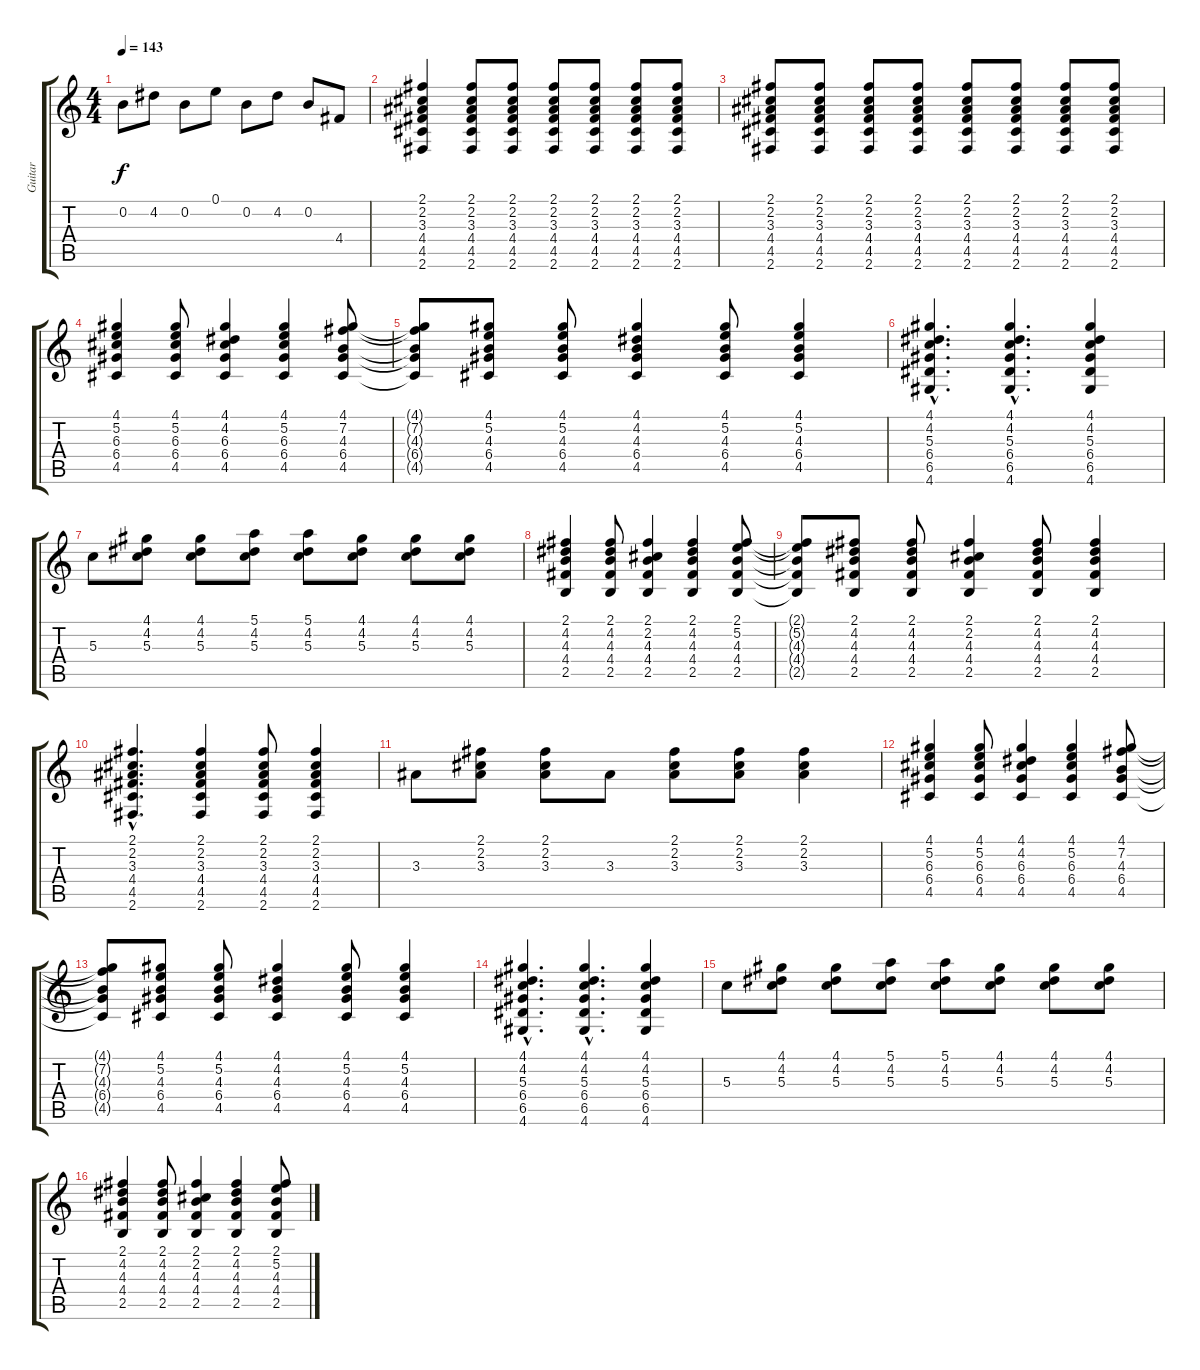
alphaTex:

\track ("Guitar" "Guitar") {instrument distortionguitar}
\staff {score tabs}
\tuning (E4 B3 G3 D3 A2 E2) {hide}
\ts (4 4)
\tempo 143
\clef g2
\ks c
0.2.8{dy f} 4.2.8 0.2.8 0.1.8 0.2.8 4.2.8 0.2.8 4.4.8 |
(2.1 2.2 3.3 4.4 4.5 2.6).4{instrument distortionguitar} (2.1 2.2 3.3 4.4 4.5 2.6).8 (2.1 2.2 3.3 4.4 4.5 2.6).8 (2.1 2.2 3.3 4.4 4.5 2.6).8 (2.1 2.2 3.3 4.4 4.5 2.6).8 (2.1 2.2 3.3 4.4 4.5 2.6).8 (2.1 2.2 3.3 4.4 4.5 2.6).8 |
(2.1 2.2 3.3 4.4 4.5 2.6).8 (2.1 2.2 3.3 4.4 4.5 2.6).8 (2.1 2.2 3.3 4.4 4.5 2.6).8 (2.1 2.2 3.3 4.4 4.5 2.6).8 (2.1 2.2 3.3 4.4 4.5 2.6).8 (2.1 2.2 3.3 4.4 4.5 2.6).8 (2.1 2.2 3.3 4.4 4.5 2.6).8 (2.1 2.2 3.3 4.4 4.5 2.6).8 |
(4.1 5.2 6.3 6.4 4.5).4 (4.1 5.2 6.3 6.4 4.5).8 (4.1 4.2 6.3 6.4 4.5).4 (4.1 5.2 6.3 6.4 4.5).4 (4.1 7.2 4.3 6.4 4.5).8 |
(4.1{t} 7.2{t} 4.3{t} 6.4{t} 4.5{t}).8 (4.1 5.2 4.3 6.4 4.5).8 (4.1 5.2 4.3 6.4 4.5).8 (4.1 4.2 4.3 6.4 4.5).4 (4.1 5.2 4.3 6.4 4.5).8 (4.1 5.2 4.3 6.4 4.5).4 |
(4.1{hac} 4.2{hac} 5.3{hac} 6.4{hac} 6.5{hac} 4.6{hac}).4{d} (4.1{hac} 4.2{hac} 5.3{hac} 6.4{hac} 6.5{hac} 4.6{hac}).4{d} (4.1 4.2 5.3 6.4 6.5 4.6).4 |
5.3.8 (4.1 4.2 5.3).8 (4.1 4.2 5.3).8 (5.1 4.2 5.3).8 (5.1 4.2 5.3).8 (4.1 4.2 5.3).8 (4.1 4.2 5.3).8 (4.1 4.2 5.3).8 |
(2.1 4.2 4.3 4.4 2.5).4 (2.1 4.2 4.3 4.4 2.5).8 (2.1 2.2 4.3 4.4 2.5).4 (2.1 4.2 4.3 4.4 2.5).4 (2.1 5.2 4.3 4.4 2.5).8 |
(2.1{t} 5.2{t} 4.3{t} 4.4{t} 2.5{t}).8 (2.1 4.2 4.3 4.4 2.5).8 (2.1 4.2 4.3 4.4 2.5).8 (2.1 2.2 4.3 4.4 2.5).4 (2.1 4.2 4.3 4.4 2.5).8 (2.1 4.2 4.3 4.4 2.5).4 |
(2.1{hac} 2.2{hac} 3.3{hac} 4.4{hac} 4.5{hac} 2.6{hac}).4{d} (2.1 2.2 3.3 4.4 4.5 2.6).4 (2.1 2.2 3.3 4.4 4.5 2.6).8 (2.1 2.2 3.3 4.4 4.5 2.6).4 |
3.3.8 (2.1 2.2 3.3).8 (2.1 2.2 3.3).8 3.3.8 (2.1 2.2 3.3).8 (2.1 2.2 3.3).8 (2.1 2.2 3.3).4 |
(4.1 5.2 6.3 6.4 4.5).4 (4.1 5.2 6.3 6.4 4.5).8 (4.1 4.2 6.3 6.4 4.5).4 (4.1 5.2 6.3 6.4 4.5).4 (4.1 7.2 4.3 6.4 4.5).8 |
(4.1{t} 7.2{t} 4.3{t} 6.4{t} 4.5{t}).8 (4.1 5.2 4.3 6.4 4.5).8 (4.1 5.2 4.3 6.4 4.5).8 (4.1 4.2 4.3 6.4 4.5).4 (4.1 5.2 4.3 6.4 4.5).8 (4.1 5.2 4.3 6.4 4.5).4 |
(4.1{hac} 4.2{hac} 5.3{hac} 6.4{hac} 6.5{hac} 4.6{hac}).4{d} (4.1{hac} 4.2{hac} 5.3{hac} 6.4{hac} 6.5{hac} 4.6{hac}).4{d} (4.1 4.2 5.3 6.4 6.5 4.6).4 |
5.3.8 (4.1 4.2 5.3).8 (4.1 4.2 5.3).8 (5.1 4.2 5.3).8 (5.1 4.2 5.3).8 (4.1 4.2 5.3).8 (4.1 4.2 5.3).8 (4.1 4.2 5.3).8 |
(2.1 4.2 4.3 4.4 2.5).4 (2.1 4.2 4.3 4.4 2.5).8 (2.1 2.2 4.3 4.4 2.5).4 (2.1 4.2 4.3 4.4 2.5).4 (2.1 5.2 4.3 4.4 2.5).8
